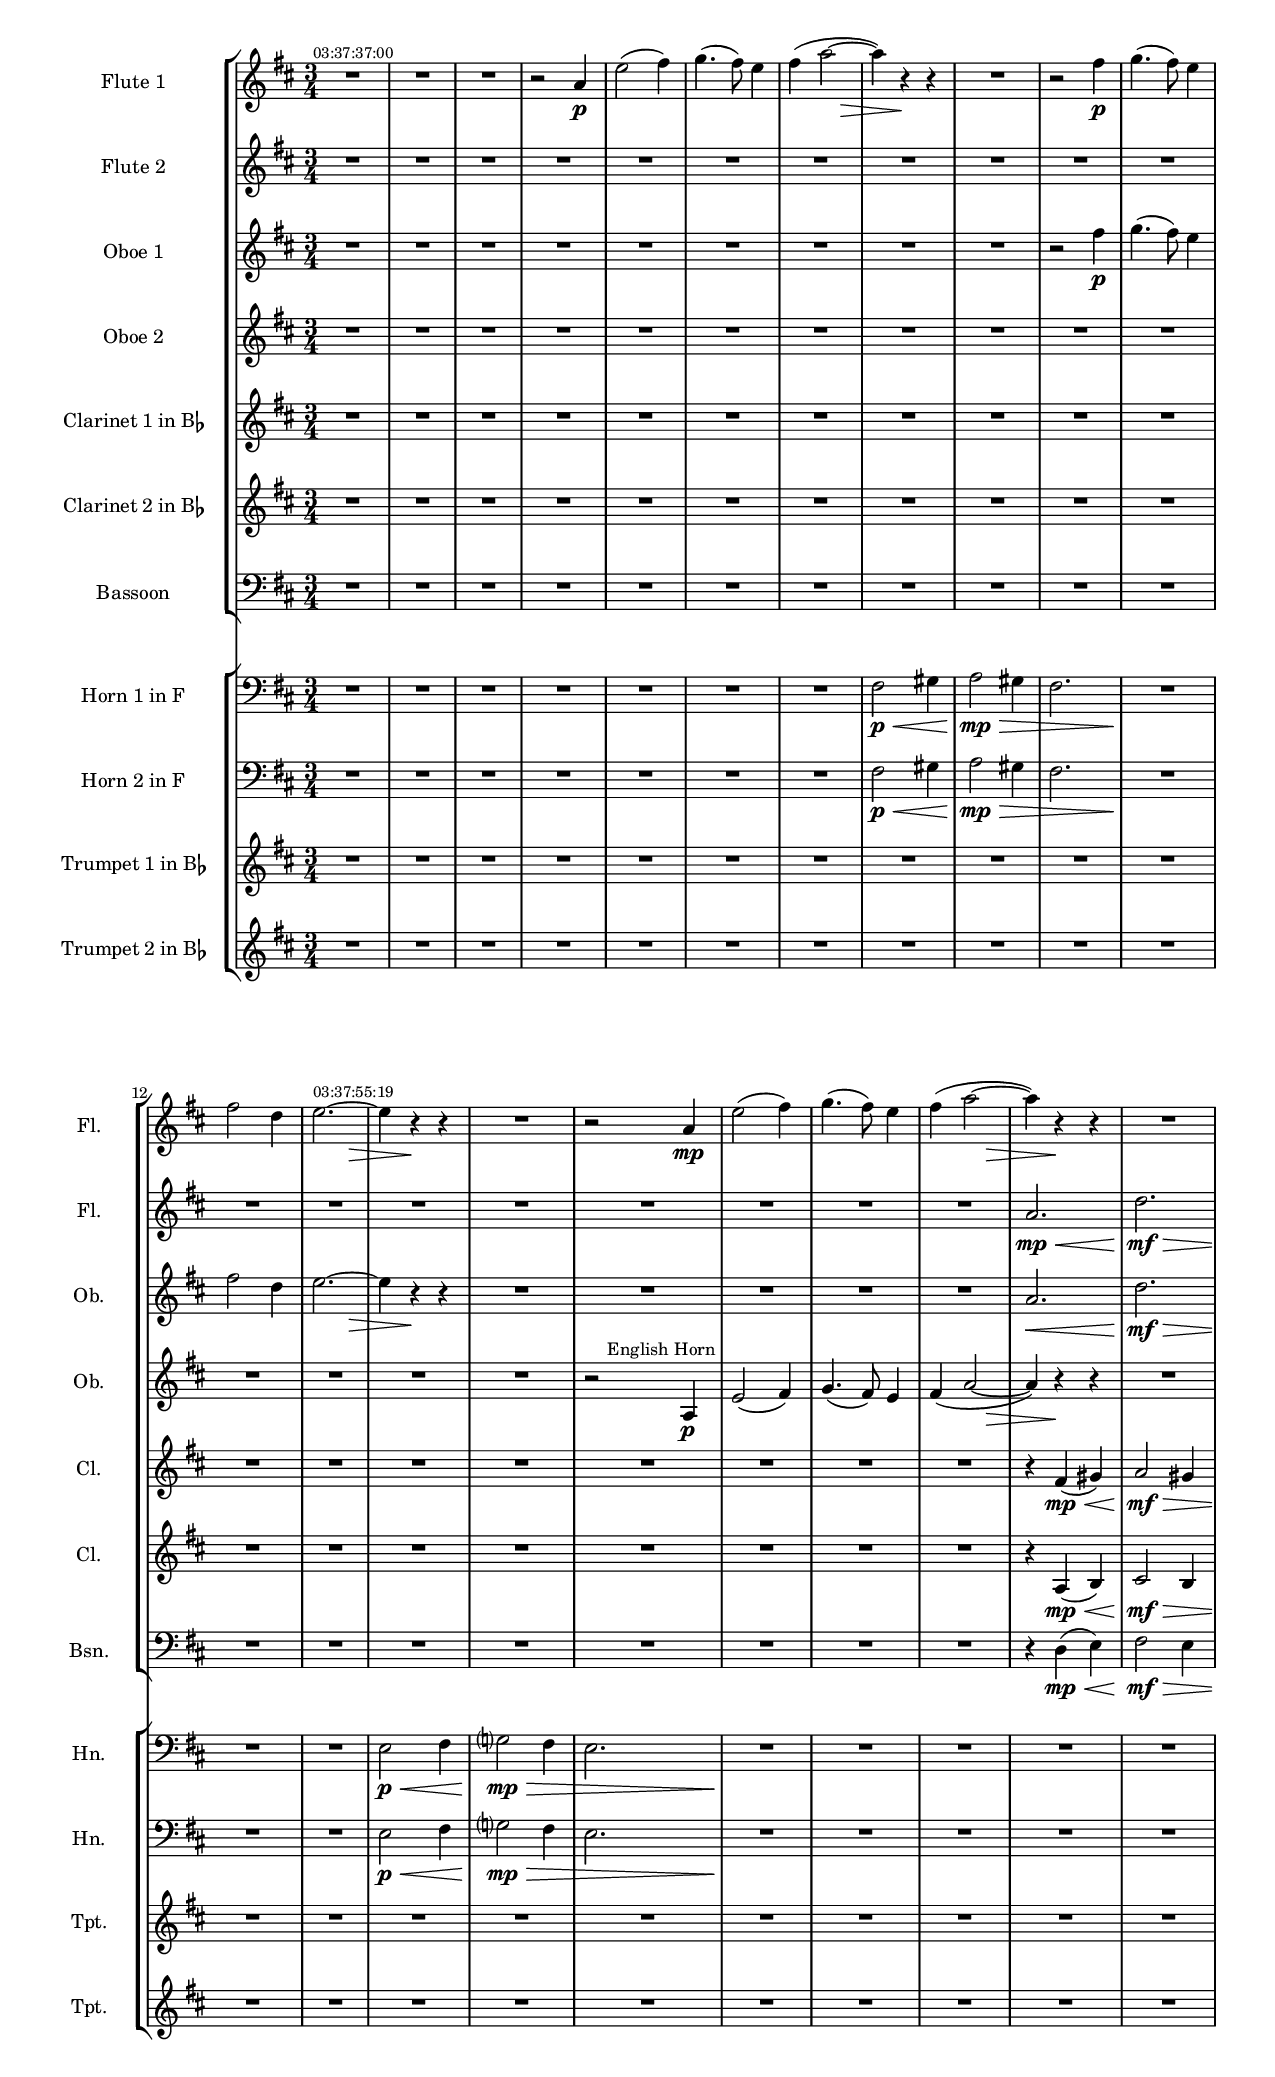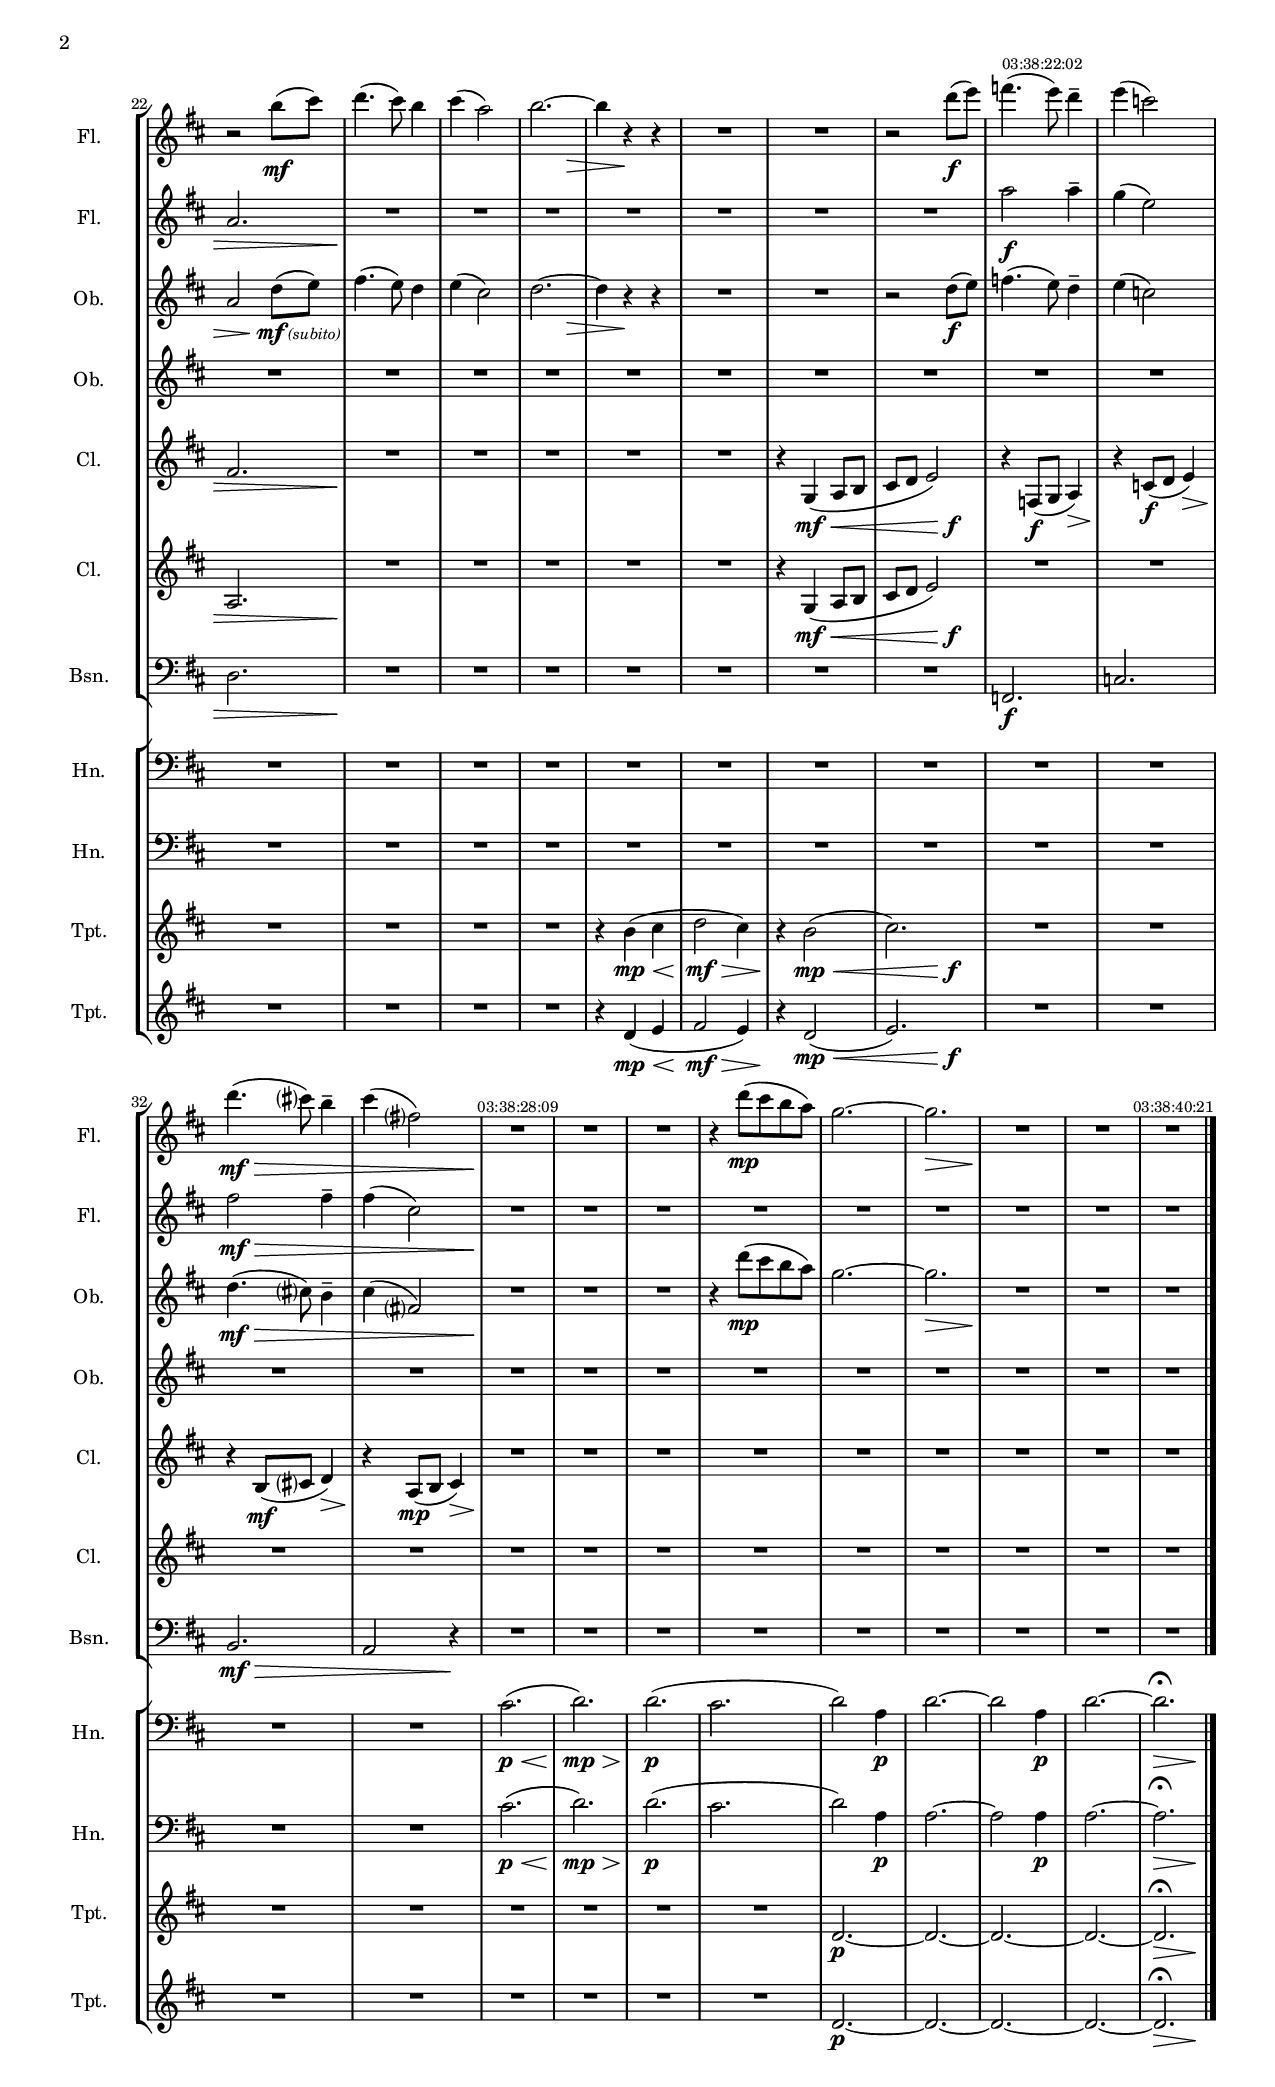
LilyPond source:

\version "2.16.0"
\include "english.ly"

#(set-global-staff-size 17)
\paper {
	#(set-paper-size "legal")
	indent = 3.0\cm  % space for instrumentName
	short-indent = 1.5\cm  % space for shortInstrumentName
}

\version "2.24.0"
\include "english.ly"

fluteOneNotes = \relative c'' {

	\time 3/4
	\key d \major
	\set tieWaitForNote = ##t
	\override Score.RehearsalMark.self-alignment-X = #LEFT

	\tag #'part { R2.*3 }
	\tag #'score { 
		R2.*3^\markup { \left-align \tiny "03:37:37:00" }
	}
	
	r2 a4\p |
	e'2( fs4) |
	g4.( fs8) e4 |
	fs( 
		<< a2~ {s4 s\> } >> |
	a4) r\! r | 
	
	\tag #'part { \break }
	
	R2.
	
	r2 fs4\p |
	g4.( fs8) e4 |
	fs2 d4 |
	\tag #'part { << e2.~ {s2 s4\> } >> | }
	\tag #'score {
		<< {e2.~^\markup { \left-align \tiny "03:37:55:19" }} {s2 s4\> } >> |		
	} 
	e4 r\! r |
	
	R2. 
	
	\tag #'part { \break }
	
	r2 a,4\mp |
	e'2( fs4) |
	g4.( fs8) e4 |
	fs(
		<< a2~ {s4 s\> } >> |
	a4) r\! r |
	
	R2.
	
	\tag #'part { \break }
	
	r2 b8\mf( cs) |
	d4.( cs8) b4 |
	cs( a2) |
	<< b2.~ {s2 s4\> } >> |
	b4 r\! r |
	
	R2.*2
	
	\tag #'part { \break }
	
	r2 d8\f( e) |
	\tag #'part { f4.( e8) d4-- | }
	\tag #'score {
		f4.(^\markup { \left-align \tiny "03:38:22:02" } e8) d4-- |		
	}
	e( c2) |
	d4.\mf\>( cs?8) b4-- | 
	cs( fs,?2) |
	
	\tag #'part { \break }
	
	\tag #'part { R2.*3\! }
	\tag #'score { R2.*3\!^\markup { \left-align \tiny "03:38:28:09" }}
	
	r4 d'8\mp( cs b a) |
	g2.~ |
	g2.\> |
	
	\tag #'part { R2.*3\! }
	\tag #'score { 
		R2.*2\! 
		R2.^\markup { \left-align \tiny "03:38:40:21" }
	}
	\bar "|."
		
}

\version "2.15.43"
\include "english.ly"

fluteTwoNotes = \relative c'' {

	\time 3/4
	\key d \major
	\set tieWaitForNote = ##t
	
	R2.*19
	
	a2.\mp\< |
	d2.\mf\!\> |
	a2. |
	
	R2.*7\!
	
	\tag #'part { \break }
	
	a'2\f a4-- |
	g(e2) |
	fs2\mf\> fs4--
	fs(cs2)
	
	R2.*9\!
	
	\bar "|."
		
}

\version "2.24.0"
\include "english.ly"

 #(ly:set-option 'relative-includes #t)
\version "2.24.0"
\include "english.ly"

% calculate x-alignment based on attribute text + dynamic text
% this has to be a markup-command to get stencil-extent based on (interpret-markup layout props ...)
#(define-markup-command (center-dyn layout props atr-text dyn)(markup? string?)
  "x-align on center of dynamic"
  (let* (
          (text (string-append " " atr-text))
          (atr-stencil (interpret-markup layout props (markup #:normal-text #:tiny #:italic text)))
          (dyn-stencil (interpret-markup layout props (markup #:dynamic dyn)))
          (atr-x-ext (ly:stencil-extent atr-stencil X))
          (dyn-x-ext (ly:stencil-extent dyn-stencil X))
          (atr-x (- (cdr atr-x-ext)(car atr-x-ext)))
          (dyn-x (- (cdr dyn-x-ext)(car dyn-x-ext)))
          (x-align
            (* (-
                 (/ (+ atr-x (/ dyn-x 2)) (+ atr-x dyn-x) )
                 0.5) -2)
          )
        )
        (interpret-markup layout props (markup #:halign x-align #:concat (#:dynamic dyn #:normal-text #:tiny #:italic text)))
))
% define a 'new' attributed dynamic script
#(define (make-atr-dynamic-script atr dyn)
        (let ((dynamic (make-dynamic-script (markup #:center-dyn atr dyn))))
             (ly:music-set-property! dynamic 'tweaks (acons 'X-offset 0 (ly:music-property dynamic 'tweaks)))
             dynamic))


% define some attributed dynamics
subp = #(make-atr-dynamic-script "(subito)" "mf")

oboeOneNotes = \relative c'' {

	\time 3/4
	\key d \major
	\set tieWaitForNote = ##t
	
	R2.*9
	r2 fs4\p |
	g4.( fs8) e4 |
	fs2 d4 |
	<< e2.~ {s2 s4\> } >> | 
	e4 r\! r |
	
	\tag #'part { \break }
	
	R2.*5
	a,2.\< |
	d2.\mf\> |
	a2 d8\subp( e) |

	\tag #'part { \break }
	
	fs4.( e8) d4 |
	e( cs2) |
	<< d2.~ {s2 s4\> } >> |
	d4 r\! r |
	
	R2.*2

	\tag #'part { \break }

	r2 d8\f( e) |
	f4.( e8) d4-- |
	e( c2) |
	d4.\mf\>( cs?8) b4-- | 
	cs( fs,?2) |
	
	\tag #'part { \break }

	R4*9\!
	r4 d''8\mp( cs b a) |
	g2.~ |
	g2.\> |

	R2.*3\!
		
	\bar "|."
		
}

\version "2.24.0"
\include "english.ly"

englishHornNotes = \relative c' {
	
	\tag #'part { \bar "||" \key d \major }
	
	\tag #'part { r2 a4\p^\markup { \halign #0.4 "English Horn"} | }
	\tag #'score { r2 a4\p^\markup { \smaller \halign #0.4 "English Horn"} | }
	
	\tag #'part { e'2( fs?4) | }
	\tag #'score { e2( fs4) | }
	
	\tag #'part { \break }
	
	\tag #'part { g?4.( fs8) e4 | }
	\tag #'score { g4.( fs8) e4 | }
	
	fs( 
		<< a2~ {s4 s\> } >> |
	a4) r\! r |
	
	R2.*22 
		
	\bar "|."	
	
}
oboeTwoNotes = \relative c' {

	\time 3/4
	\key d \major
	\set tieWaitForNote = ##t
	\textLengthOn	
	R2.*15 |

	\tag #'part { \transpose a e' \englishHornNotes }
	
	\tag #'score { \englishHornNotes }
		
}

\version "2.24.0"
\include "english.ly"

clarinetOneNotes = \relative c' {

	\time 3/4
	\key d \major
	\set tieWaitForNote = ##t

	R2.*19 |
	
	r4 fs\mp\<( gs) |
	a2\mf\>gs4 |
	fs2. |
	
	\tag #'part { \break }
	
	R2.*5\! |
	
	r4 g,\mf\<( a8 b |
	\tag #'part { cs? }
	\tag #'score { cs } 
	d << {e2)} {s4 s4\f} >> |
	
	r4 f,8\f( g a4)\>
	
	\tag #'part { \break }

	r4\! c8\f( d e4)\>
	r4\! b8\mf( cs? d4)\>
	r4\! a8\mp( b cs4)\>
	
	R2.*9\!
		
	\bar "|."
		
}

\version "2.24.0"
\include "english.ly"

clarinetTwoNotes = \relative c' {

	\time 3/4
	\key d \major
	\set tieWaitForNote = ##t

	R2.*19 |
	r4 a\mp\<( b) |
	\tag #'part { cs?2\mf\>b4 | }
	\tag #'score { cs2\mf\>b4 | }
	a2. |
	
	\tag #'part { \break }
	
	R2.*5\! |
	
	r4 g\mf\<( a8 b |
	\tag #'part { cs?8 d << {e2)} {s4 s4\f} >> | }
	\tag #'score { cs8 d << {e2)} {s4 s4\f} >> | }

	R2.*13
		
	\bar "|."
		
}

\version "2.24.0"
\include "english.ly"

bassoonNotes = \relative c {

	\time 3/4
	\key d \major
	\clef bass
	\set tieWaitForNote = ##t

	R2.*19 |
	
	r4 d\mp\<( e) |
	\tag #'part { fs?2\mf\>e4 | }
	\tag #'score { fs2\mf\>e4 | }
	d2. |
	
	R2.*7\! |
	
	\tag #'part { \break }
	
	f,2.\f |
	c' |
	b\mf\> |
	a2 r4\! |
	
	R2.*9
		
	\bar "|."
		
}


\version "2.24.0"
\include "english.ly"

hornOneNotes = \relative c {

	\time 3/4
	\key d \major
	\tag #'score { \clef bass }
	\set tieWaitForNote = ##t

	R2.*7 |
	
	\tag #'part { fs?2\p\< gs4 | }
	\tag #'score { fs2\p\< gs4 | } 
	a2\mp\> gs4 |
	fs2. |
	
	R2.*3\! |

	\tag #'part { \break }

	e2\p\< fs4 |
	g?2\mp\> fs4 | 
	e2. |
	
	R2.*17\! |
	
	cs'2.\p\<( |
	d2.\mp\>) |
	
	\tag #'part { \break }
	
	d2.\p( |
	cs2. |
	d2) a4\p |
	d2. ~ |
	d2 a4\p |
	d2. ~ |
	\tag #'score { \override Script.padding = #1 }
	<< {d2.\fermata } {s4\> s4 s4\!} >>
	
	\bar "|."
	\tag #'part {
		\override Score.RehearsalMark.direction = #DOWN
		\override Score.RehearsalMark.self-alignment-X = #RIGHT  
		\override Score.RehearsalMark.font-size = #0
		\mark "00:01:06:09"			
	}	
}

\version "2.24.0"
\include "english.ly"

hornTwoNotes = \relative c {

	\time 3/4
	\key d \major
	\tag #'score { \clef bass }
	\set tieWaitForNote = ##t

	R2.*7 |
	
	\tag #'part { fs?2\p\< gs4 | }
	\tag #'score { fs2\p\< gs4 | } 
	a2\mp\> gs4 |
	fs2. |
	
	R2.*3\! |

	\tag #'part { \break }

	e2\p\< fs4 |
	g?2\mp\> fs4 | 
	e2. |
	
	R2.*17\! |
	
	cs'2.\p\<( |
	d2.\mp\>) |
	
	\tag #'part { \break }
	
	d2.\p( |
	cs2. |
	d2) a4\p |
	a2. ~ |
	a2 a4\p |
	a2. ~ |
	\tag #'score { \override Script.padding = #1.5 }
	<< {a2.\fermata } {s4\> s4 s4\!} >>
	
	\bar "|."
	\tag #'part {
		\override Score.RehearsalMark.direction = #DOWN
		\override Score.RehearsalMark.self-alignment-X = #RIGHT  
		\override Score.RehearsalMark.font-size = #0
		\mark "00:01:06:09"			
	}	
}

\version "2.24.0"
\include "english.ly"

trumpetOneNotes = \relative c'' {

	\time 3/4
	\key d \major
	\set tieWaitForNote = ##t

	R2.*25 |
	
	\tag #'part { r4 b\mp\<( cs? | }
	\tag #'score { r4 b\mp\<( cs | }
	d2\mf\> cs4) |
	
	r4\! b2\mp\<( |
	<< {cs2.)} {s2 s4\f} >> |

	\tag #'part { \break }
	
	R2.*8
	
	d,2.~\p|
	d~|
	d~|
	d~|
	<< {d\fermata } {s4\> s4 s4\!} >>
	\bar "|."
	\tag #'part {
		\override Score.RehearsalMark.direction = #DOWN
		\override Score.RehearsalMark.self-alignment-X = #RIGHT  
		\override Score.RehearsalMark.font-size = #0
		\mark "00:01:06:09"			
	}		
	
}

\version "2.24.0"
\include "english.ly"

trumpetTwoNotes = \relative c' {

	\time 3/4
	\key d \major
	\set tieWaitForNote = ##t

	R2.*25 |
	
	r4 d\mp\<( e |
	\tag #'part { fs?2\mf\> e4) | }
	\tag #'score { fs2\mf\> e4) | }
	
	r4\! d2\mp\<( |
	<< {e2.)} {s2 s4\f} >> |

	\tag #'part { \break }
	
	R2.*8
	
	d2.~\p|
	d~|
	d~|
	d~|
	<< {d\fermata } {s4\> s4 s4\!} >>
	\bar "|."
	\tag #'part {
		\override Score.RehearsalMark.direction = #DOWN
		\override Score.RehearsalMark.self-alignment-X = #RIGHT  
		\override Score.RehearsalMark.font-size = #0
		\mark "00:01:06:09"			
	}		
	
}


<<
	\new StaffGroup = "StaffGroup_woodwinds" <<
		\new Staff = "Staff_flute1" {
			\set Staff.instrumentName = #"Flute 1"
			\set Staff.shortInstrumentName = #"Fl."
			% midiInstrument may be set here as well
			\removeWithTag #'part \fluteOneNotes		
		}
		\new Staff = "Staff_flute2" {
			\set Staff.instrumentName = #"Flute 2"
			\set Staff.shortInstrumentName = #"Fl."
			% midiInstrument may be set here as well
			\removeWithTag #'part \fluteTwoNotes
		}
		\new Staff = "Staff_oboe1" {
			\set Staff.instrumentName = #"Oboe 1"
			\set Staff.shortInstrumentName = #"Ob."
			% midiInstrument may be set here as well
			\removeWithTag #'part \oboeOneNotes
		}
		\new Staff = "Staff_oboe2" {
			\set Staff.instrumentName = #"Oboe 2"
			\set Staff.shortInstrumentName = #"Ob."
			% midiInstrument may be set here as well
			\keepWithTag #'score \oboeTwoNotes
		}
		\new Staff = "Staff_clarinet1" {
			\set Staff.instrumentName = 
			\markup { \concat { "Clarinet 1 in B" \flat }}
			\set Staff.shortInstrumentName = #"Cl."
			% midiInstrument may be set here as well
			\keepWithTag #'score \clarinetOneNotes
		}
		\new Staff = "Staff_clarinet2" {
			\set Staff.instrumentName = 
			\markup { \concat { "Clarinet 2 in B" \flat }}
			\set Staff.shortInstrumentName = #"Cl."
			% midiInstrument may be set here as well
			\keepWithTag #'score \clarinetTwoNotes
		}
		\new Staff = "Staff_bassoon" {
			\set Staff.instrumentName = #"Bassoon"
			\set Staff.shortInstrumentName = #"Bsn."
			% midiInstrument may be set here as well
			\keepWithTag #'score \bassoonNotes 
		}
	>>
	\new StaffGroup = "StaffGroup_brass" <<
		\new Staff = "Staff_horn1" {
			\set Staff.instrumentName = "Horn 1 in F"
			\set Staff.shortInstrumentName = "Hn."
			\keepWithTag #'score \hornOneNotes
		}
		\new Staff = "Staff_horn2" {
			\set Staff.instrumentName = "Horn 2 in F"
			\set Staff.shortInstrumentName = "Hn."
			\keepWithTag #'score \hornTwoNotes
		}
		\new Staff = "Staff_trumpet1" {
			\set Staff.instrumentName = 
			\markup { \concat { "Trumpet 1 in B" \flat }}
			\set Staff.shortInstrumentName = #"Tpt."
			\keepWithTag #'score \trumpetOneNotes
		}
		\new Staff = "Staff_trumpet2" {
			\set Staff.instrumentName = 
			\markup { \concat { "Trumpet 2 in B" \flat }}
			\set Staff.shortInstrumentName = #"Tpt."
			\keepWithTag #'score \trumpetTwoNotes
		}
	>>
>>
